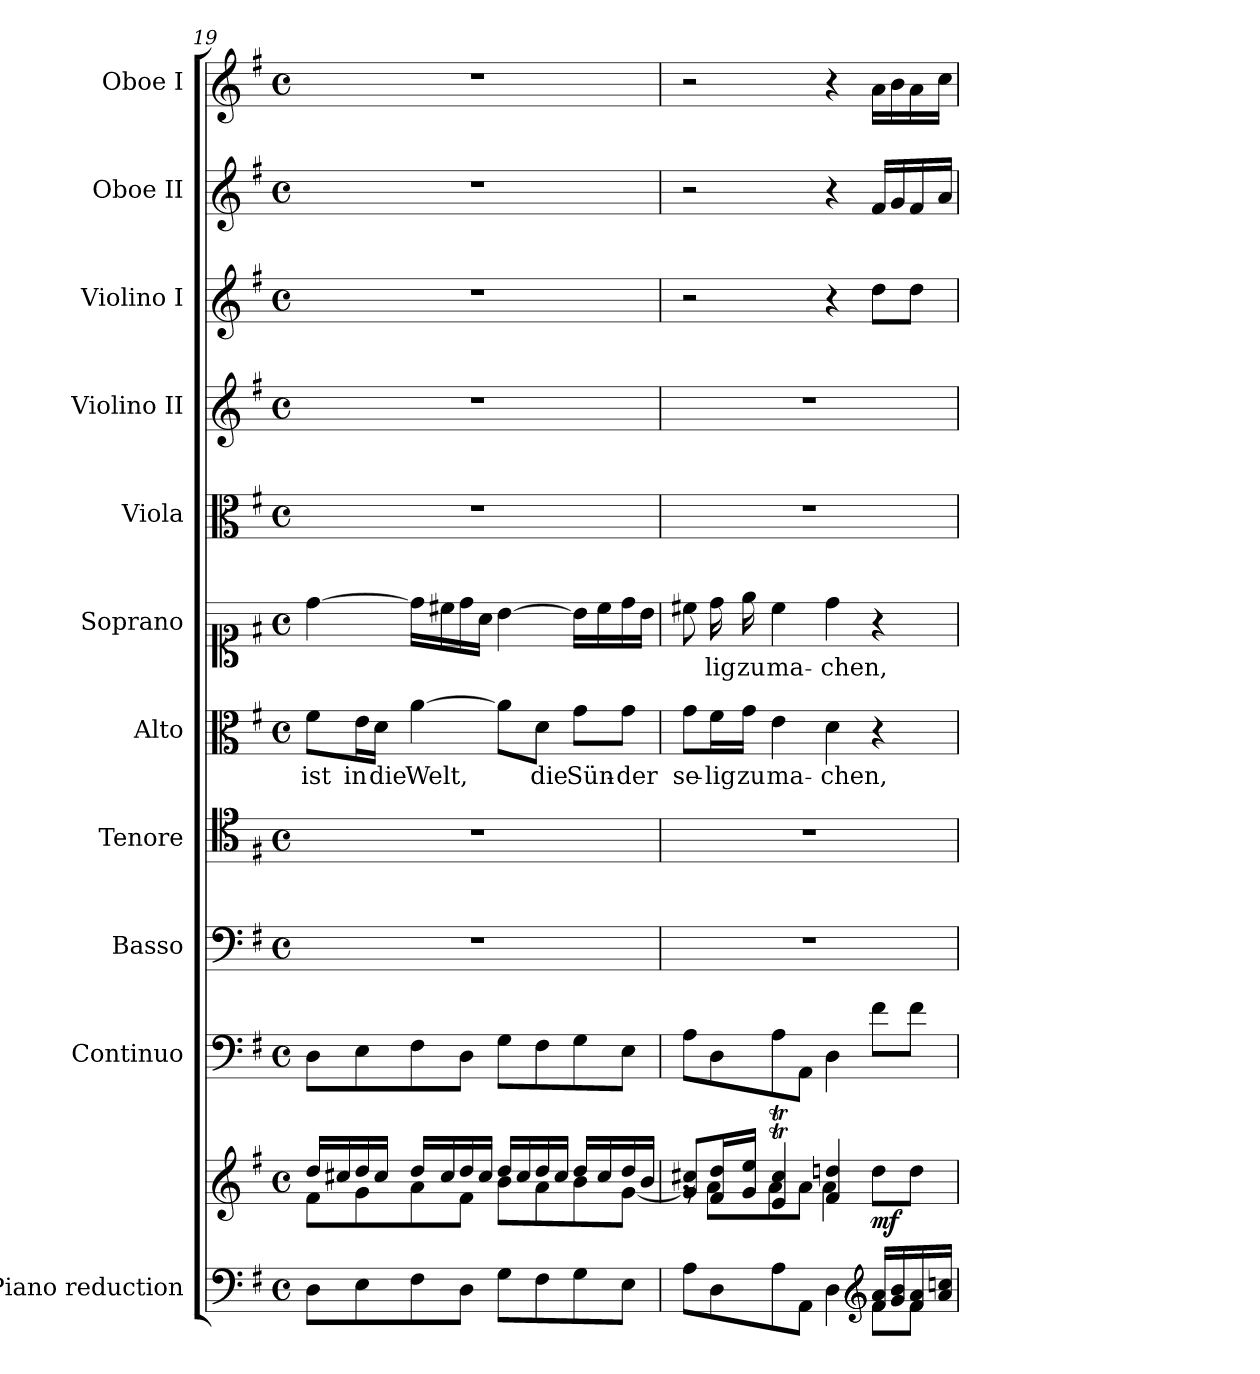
**kern	**kern	**dynam	**kern	**kern	**kern	**kern	**text	**kern	**text	**kern	**kern	**kern	**kern	**kern
*part11	*part11	*part11	*part10	*part9	*part8	*part7	*part7	*part6	*part6	*part5	*part4	*part3	*part2	*part1
*staff12	*staff11	*staff11/12	*staff10	*staff9	*staff8	*staff7	*staff7	*staff6	*staff6	*staff5	*staff4	*staff3	*staff2	*staff1
*I"Piano reduction	*	*	*I"Continuo	*I"Basso	*I"Tenore	*I"Alto	*	*I"Soprano	*	*I"Viola	*I"Violino II	*I"Violino I	*I"Oboe II	*I"Oboe I
*I'Pno	*	*	*	*	*	*	*	*	*	*	*	*	*I'Ob	*I'Ob
*clefF4	*clefG2	*	*clefF4	*clefF4	*clefC4	*clefC3	*	*clefC1	*	*clefC3	*clefG2	*clefG2	*clefG2	*clefG2
*k[f#]	*k[f#]	*	*k[f#]	*k[f#]	*k[f#]	*k[f#]	*	*k[f#]	*	*k[f#]	*k[f#]	*k[f#]	*k[f#]	*k[f#]
*M4/4	*M4/4	*	*M4/4	*M4/4	*M4/4	*M4/4	*	*M4/4	*	*M4/4	*M4/4	*M4/4	*M4/4	*M4/4
*met(c)	*met(c)	*	*met(c)	*met(c)	*met(c)	*met(c)	*	*met(c)	*	*met(c)	*met(c)	*met(c)	*met(c)	*met(c)
=19	=19	=19	=19	=19	=19	=19	=19	=19	=19	=19	=19	=19	=19	=19
*	*^	*	*	*	*	*	*	*	*	*	*	*	*	*
!	!	!	!	!	!	!	!	!LO:LY:b	!	!	!	!	!	!	!
8D\L	16dd/LL	8f#\L	.	8D\L	1r	1r	8f#\L	ist	[4dd\	.	1r	1r	1r	1r	1r
.	16cc#X/	.	.	.	.	.	.	.	.	.	.	.	.	.	.
!	!	!	!	!	!	!	!	!LO:LY:b	!	!	!	!	!	!	!
8E\	16dd/	8g\	.	8E\	.	.	16e\L	in	.	.	.	.	.	.	.
!	!	!	!	!	!	!	!	!LO:LY:b	!	!	!	!	!	!	!
.	16cc#/JJ	.	.	.	.	.	16d\JJ	die	.	.	.	.	.	.	.
!	!	!	!	!	!	!	!	!LO:LY:b	!	!	!	!	!	!	!
8F#\	16dd/LL	8a\	.	8F#\	.	.	[4a\	Welt,	16dd\LL]	.	.	.	.	.	.
.	16cc#/	.	.	.	.	.	.	.	16cc#X\	.	.	.	.	.	.
8D\J	16dd/	8f#\J	.	8D\J	.	.	.	.	16dd\	.	.	.	.	.	.
.	16cc#/JJ	.	.	.	.	.	.	.	16a\JJ	.	.	.	.	.	.
8G\L	16dd/LL	8b\L	.	8G\L	.	.	8a\L]	.	[4b\	.	.	.	.	.	.
.	16cc#/	.	.	.	.	.	.	.	.	.	.	.	.	.	.
!	!	!	!	!	!	!	!	!LO:LY:b	!	!	!	!	!	!	!
8F#\	16dd/	8a\	.	8F#\	.	.	8d\J	die	.	.	.	.	.	.	.
.	16cc#/JJ	.	.	.	.	.	.	.	.	.	.	.	.	.	.
!	!	!	!	!	!	!	!	!LO:LY:b	!	!	!	!	!	!	!
8G\	16dd/LL	8b\	.	8G\	.	.	8g\L	Sün-	16b\LL]	.	.	.	.	.	.
.	16cc#/	.	.	.	.	.	.	.	16cc#\	.	.	.	.	.	.
!	!	!	!	!	!	!	!	!LO:LY:b	!	!	!	!	!	!	!
8E\J	16dd/	[8g\J	.	8E\J	.	.	8g\J	-der	16dd\	.	.	.	.	.	.
.	16b/JJ	.	.	.	.	.	.	.	16b\JJ	.	.	.	.	.	.
=20	=20	=20	=20	=20	=20	=20	=20	=20	=20	=20	=20	=20	=20	=20	=20
*^	*	*	*	*	*	*	*	*	*	*	*	*	*	*	*
!	!	!	!	!	!	!	!	!	!LO:LY:b	!	!	!	!	!	!	!
2.ryy	8A\L	8g/] 8cc#X/L	8rg	.	8A\L	1r	1r	8g\L	se-	8cc#X\	.	1r	1r	2r	2r	2r
!	!	!	!	!	!	!	!	!	!LO:LY:b	!	!LO:LY:b	!	!	!	!	!
.	8D\	16f#/ 16dd/L	8a\L	.	8D\	.	.	16f#\L	-lig	16dd\	-lig	.	.	.	.	.
!	!	!	!	!	!	!	!	!	!LO:LY:b	!	!LO:LY:b	!	!	!	!	!
.	.	16g/ 16ee/JJ	.	.	.	.	.	16g\JJ	zu	16ee\	zu	.	.	.	.	.
!	!	!	!	!	!	!	!	!	!LO:LY:b	!	!LO:LY:b	!	!	!	!	!
.	8A\	4e/T 4cc#/T	8a\	.	8A\	.	.	4e\	ma-	4cc#\	ma-	.	.	.	.	.
.	8AA\J	.	8a\J	.	8AA\J	.	.	.	.	.	.	.	.	.	.	.
!	!	!	!	!	!	!	!	!	!LO:LY:b	!	!LO:LY:b	!	!	!	!	!
.	4D\	4f#/ 4dd/	4a\	.	4D\	.	.	4d\	-chen,	4dd\	-chen,	.	.	4r	4r	4r
*clefG2	*	*	*	*	*	*	*	*	*	*	*	*	*	*	*	*
!	!	!	!	!LO:DY:b	!	!	!	!	!	!	!	!	!	!	!	!
16f#/ 16a/LL	8f#\L	8dd\L	4ryy	mf	8f#\L	.	.	4r	.	4r	.	.	.	8dd\L	16f#/LL	16a\LL
16g/ 16b/	.	.	.	.	.	.	.	.	.	.	.	.	.	.	16g/	16b\
16f#/ 16a/	8f#\J	8dd\J	.	.	8f#\J	.	.	.	.	.	.	.	.	8dd\J	16f#/	16a\
16a/ 16ccn/JJ	.	.	.	.	.	.	.	.	.	.	.	.	.	.	16a/JJ	16cc\JJ
*v	*v	*	*	*	*	*	*	*	*	*	*	*	*	*	*	*
*	*v	*v	*	*	*	*	*	*	*	*	*	*	*	*	*
=	=	=	=	=	=	=	=	=	=	=	=	=	=	=
*-	*-	*-	*-	*-	*-	*-	*-	*-	*-	*-	*-	*-	*-	*-
